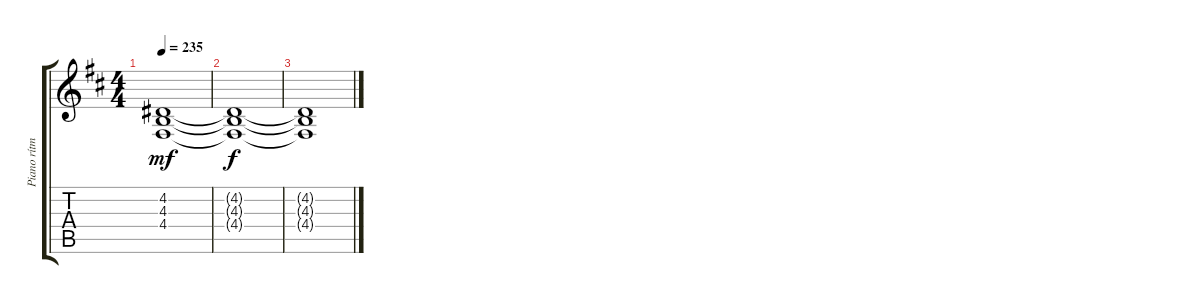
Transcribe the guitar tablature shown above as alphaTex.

\track ("Piano rítmico" "Piano rítm") {instrument acousticgrandpiano}
\staff {score tabs}
\tuning (E4 B3 G3 D3 A2 E2) {hide}
\ts (4 4)
\tempo 235
\clef g2
\ks d
(4.2 4.3 4.4).1{dy mf} |
(4.2{t} 4.3{t} 4.4{t}).1{dy f} |
(4.2{t} 4.3{t} 4.4{t}).1
